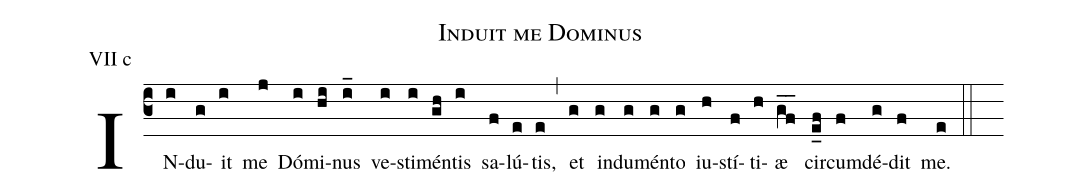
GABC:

name: Induit me Dominus;
annotation: VII c;
mode: 7;
%%
(c3)
IN(i)du(g)it(i) me(j) Dó(i)mi(hi)nus(i_) ve(i)sti(i)mén(gh)tis(i) sa(f)lú(e)tis,(e) (,)
et(g) in(g)du(g)mén(g)to(g) iu(h)stí(f)ti(h)æ(gf__) cir(e_f)cum(f)dé(g)dit(f) me.(e) (::)
